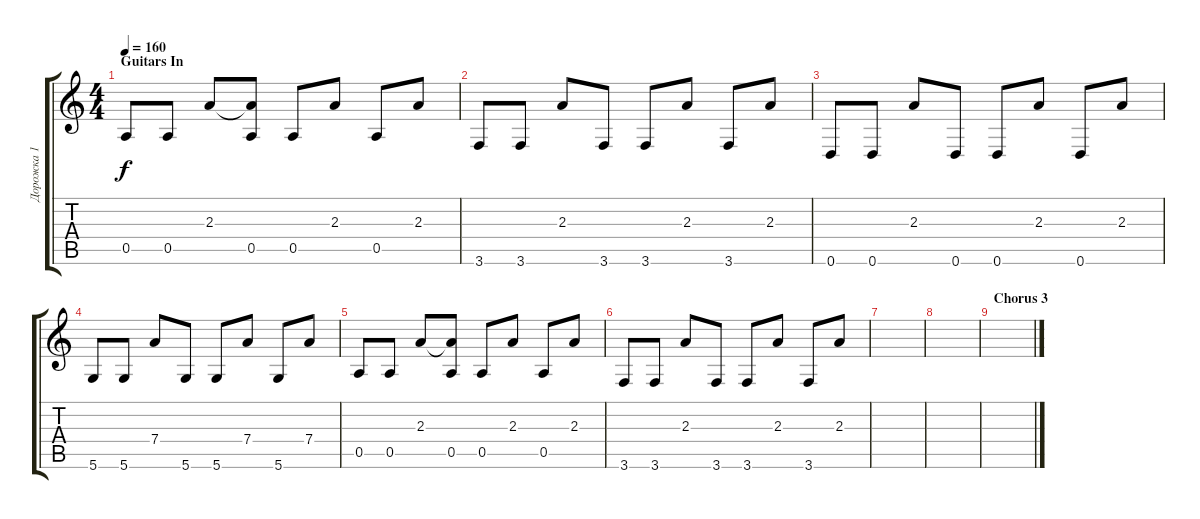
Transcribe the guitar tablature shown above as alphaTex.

\track ("Дорожка 1" "Дорожка 1") {instrument electricguitarclean}
\staff {score tabs}
\tuning (E4 B3 G3 D3 A2 D2) {hide}
\ts (4 4)
\section ("" "Guitars In")
\tempo 160
\clef g2
\ks c
0.5.8{dy f} 0.5.8 2.3.8 (2.3{t} 0.5).8 0.5.8 2.3.8 0.5.8 2.3.8 |
3.6.8 3.6.8 2.3.8 3.6.8 3.6.8 2.3.8 3.6.8 2.3.8 |
0.6.8 0.6.8 2.3.8 0.6.8 0.6.8 2.3.8 0.6.8 2.3.8 |
5.6.8 5.6.8 7.4.8 5.6.8 5.6.8 7.4.8 5.6.8 7.4.8 |
0.5.8 0.5.8 2.3.8 (2.3{t} 0.5).8 0.5.8 2.3.8 0.5.8 2.3.8 |
3.6.8 3.6.8 2.3.8 3.6.8 3.6.8 2.3.8 3.6.8 2.3.8 |
|
|
\section ("" "Chorus 3")
